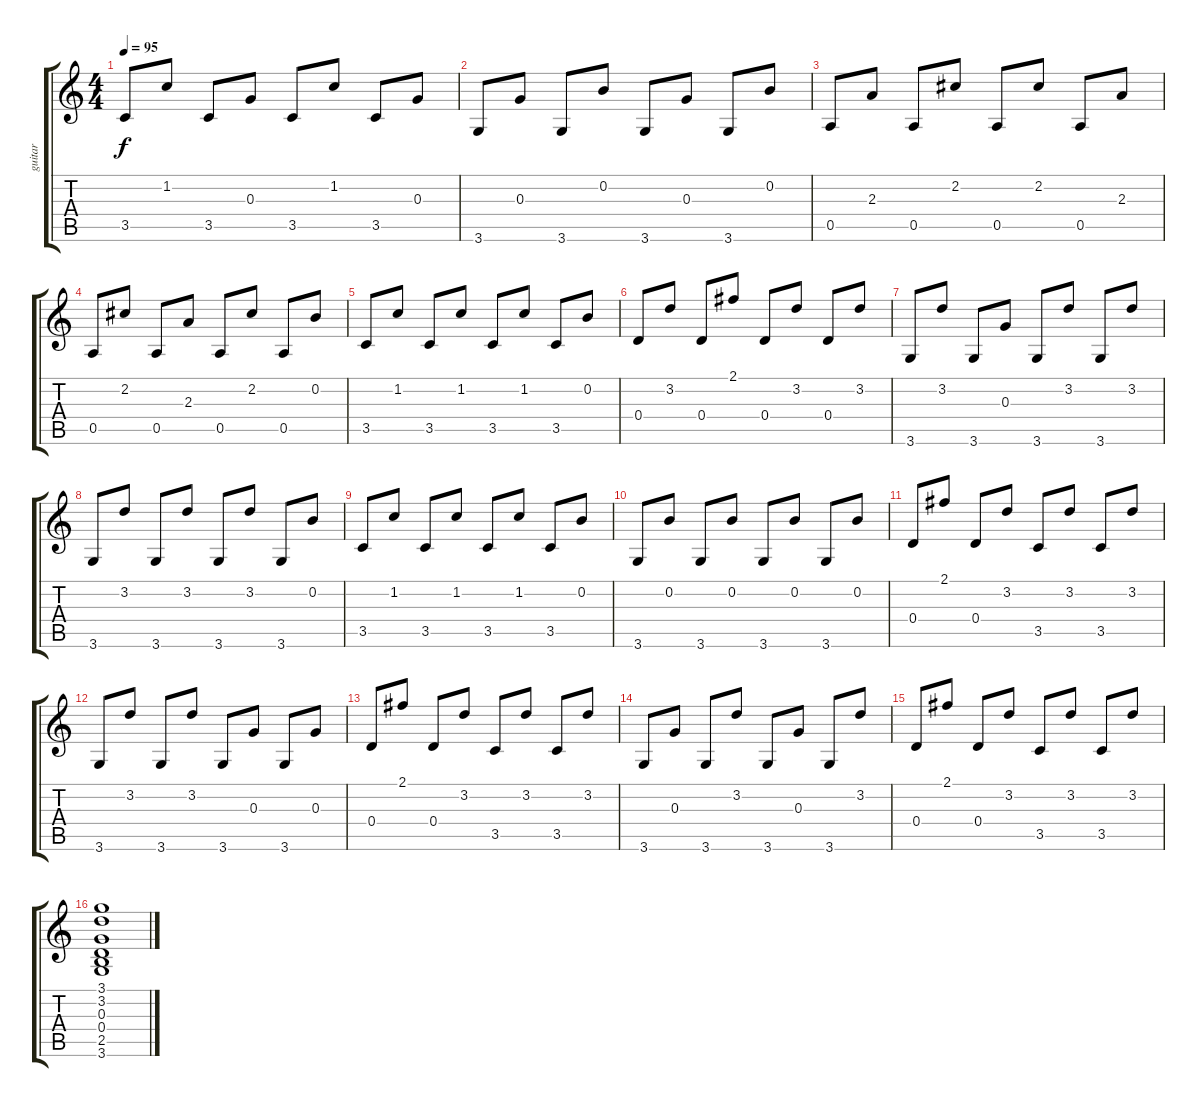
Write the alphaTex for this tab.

\track ("guitar" "guitar") {instrument electricguitarclean}
\staff {score tabs}
\tuning (E4 B3 G3 D3 A2 E2) {hide}
\ts (4 4)
\tempo 95
\clef g2
\ks c
3.5.8{dy f} 1.2.8 3.5.8 0.3.8 3.5.8 1.2.8 3.5.8 0.3.8 |
3.6.8 0.3.8 3.6.8 0.2.8 3.6.8 0.3.8 3.6.8 0.2.8 |
0.5.8 2.3.8 0.5.8 2.2.8 0.5.8 2.2.8 0.5.8 2.3.8 |
0.5.8 2.2.8 0.5.8 2.3.8 0.5.8 2.2.8 0.5.8 0.2.8 |
3.5.8 1.2.8 3.5.8 1.2.8 3.5.8 1.2.8 3.5.8 0.2.8 |
0.4.8 3.2.8 0.4.8 2.1.8 0.4.8 3.2.8 0.4.8 3.2.8 |
3.6.8 3.2.8 3.6.8 0.3.8 3.6.8 3.2.8 3.6.8 3.2.8 |
3.6.8 3.2.8 3.6.8 3.2.8 3.6.8 3.2.8 3.6.8 0.2.8 |
3.5.8 1.2.8 3.5.8 1.2.8 3.5.8 1.2.8 3.5.8 0.2.8 |
3.6.8 0.2.8 3.6.8 0.2.8 3.6.8 0.2.8 3.6.8 0.2.8 |
0.4.8 2.1.8 0.4.8 3.2.8 3.5.8 3.2.8 3.5.8 3.2.8 |
3.6.8 3.2.8 3.6.8 3.2.8 3.6.8 0.3.8 3.6.8 0.3.8 |
0.4.8 2.1.8 0.4.8 3.2.8 3.5.8 3.2.8 3.5.8 3.2.8 |
3.6.8 0.3.8 3.6.8 3.2.8 3.6.8 0.3.8 3.6.8 3.2.8 |
0.4.8 2.1.8 0.4.8 3.2.8 3.5.8 3.2.8 3.5.8 3.2.8 |
(3.1 3.2 0.3 0.4 2.5 3.6).1
